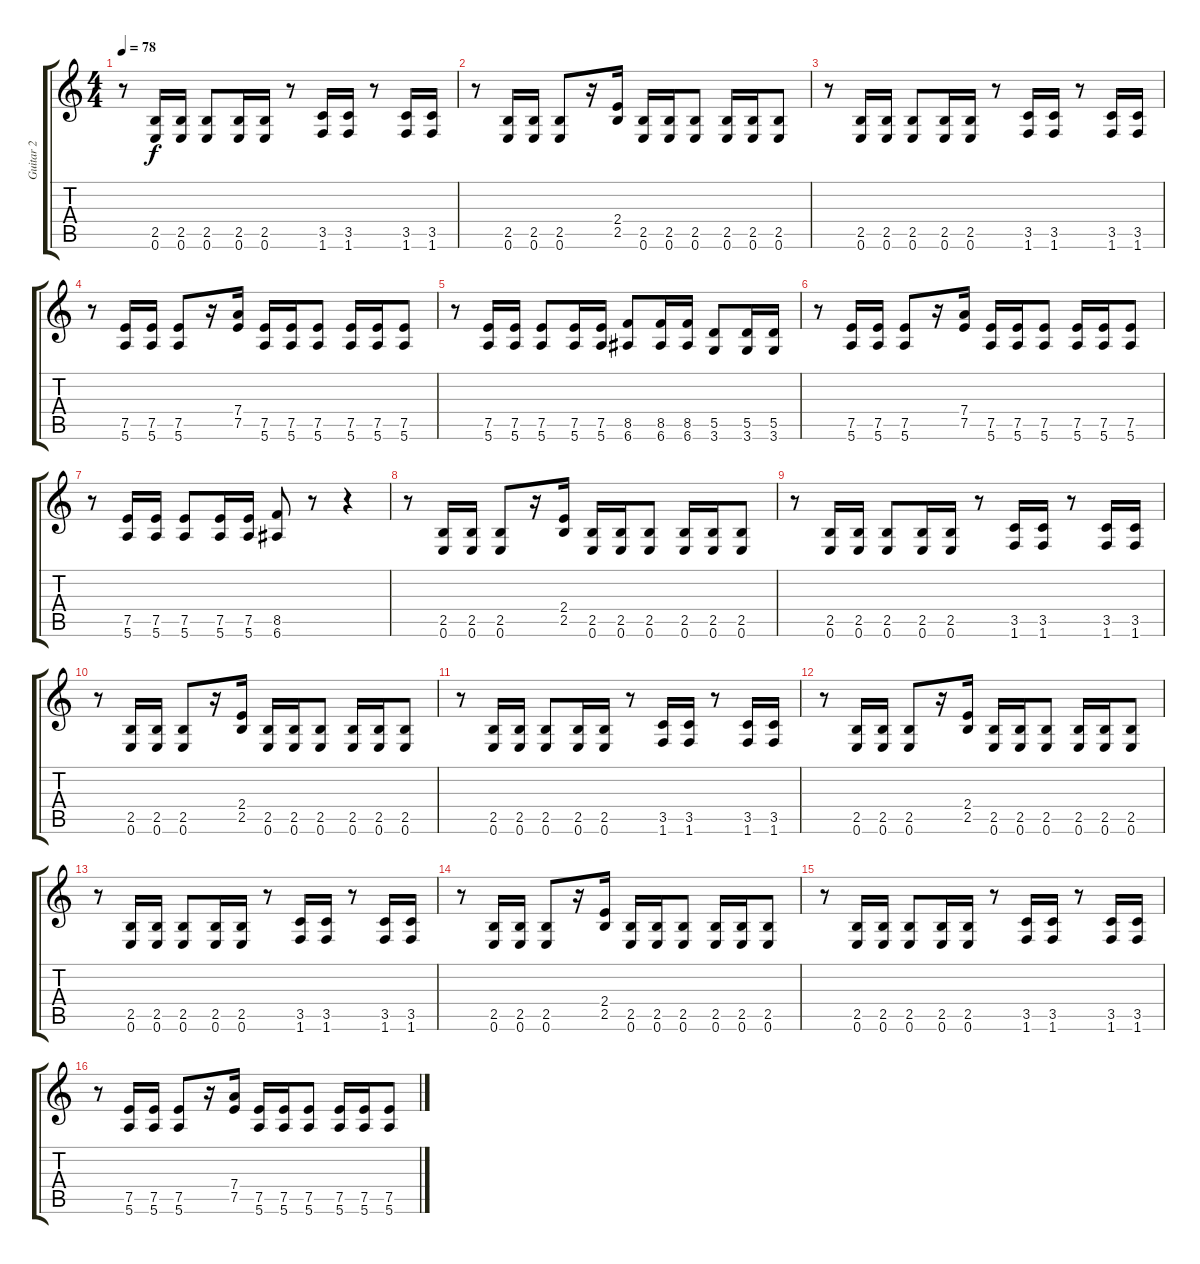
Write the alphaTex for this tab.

\track ("Guitar 2" "Guitar 2") {instrument distortionguitar}
\staff {score tabs}
\tuning (E4 B3 G3 D3 A2 E2) {hide}
\ts (4 4)
\tempo 78
\clef g2
\ks c
r.8{dy f} (2.5 0.6).16 (2.5 0.6).16 (2.5 0.6).8 (2.5 0.6).16 (2.5 0.6).16 r.8 (3.5 1.6).16 (3.5 1.6).16 r.8 (3.5 1.6).16 (3.5 1.6).16 |
r.8 (2.5 0.6).16 (2.5 0.6).16 (2.5 0.6).8 r.16 (2.4 2.5).16 (2.5 0.6).16 (2.5 0.6).16 (2.5 0.6).8 (2.5 0.6).16 (2.5 0.6).16 (2.5 0.6).8 |
r.8 (2.5 0.6).16 (2.5 0.6).16 (2.5 0.6).8 (2.5 0.6).16 (2.5 0.6).16 r.8 (3.5 1.6).16 (3.5 1.6).16 r.8 (3.5 1.6).16 (3.5 1.6).16 |
r.8 (7.5 5.6).16 (7.5 5.6).16 (7.5 5.6).8 r.16 (7.4 7.5).16 (7.5 5.6).16 (7.5 5.6).16 (7.5 5.6).8 (7.5 5.6).16 (7.5 5.6).16 (7.5 5.6).8 |
r.8 (7.5 5.6).16 (7.5 5.6).16 (7.5 5.6).8 (7.5 5.6).16 (7.5 5.6).16 (8.5 6.6).8 (8.5 6.6).16 (8.5 6.6).16 (5.5 3.6).8 (5.5 3.6).16 (5.5 3.6).16 |
r.8 (7.5 5.6).16 (7.5 5.6).16 (7.5 5.6).8 r.16 (7.4 7.5).16 (7.5 5.6).16 (7.5 5.6).16 (7.5 5.6).8 (7.5 5.6).16 (7.5 5.6).16 (7.5 5.6).8 |
r.8 (7.5 5.6).16 (7.5 5.6).16 (7.5 5.6).8 (7.5 5.6).16 (7.5 5.6).16 (8.5 6.6).8 r.8 r.4 |
r.8 (2.5 0.6).16 (2.5 0.6).16 (2.5 0.6).8 r.16 (2.4 2.5).16 (2.5 0.6).16 (2.5 0.6).16 (2.5 0.6).8 (2.5 0.6).16 (2.5 0.6).16 (2.5 0.6).8 |
r.8 (2.5 0.6).16 (2.5 0.6).16 (2.5 0.6).8 (2.5 0.6).16 (2.5 0.6).16 r.8 (3.5 1.6).16 (3.5 1.6).16 r.8 (3.5 1.6).16 (3.5 1.6).16 |
r.8 (2.5 0.6).16 (2.5 0.6).16 (2.5 0.6).8 r.16 (2.4 2.5).16 (2.5 0.6).16 (2.5 0.6).16 (2.5 0.6).8 (2.5 0.6).16 (2.5 0.6).16 (2.5 0.6).8 |
r.8 (2.5 0.6).16 (2.5 0.6).16 (2.5 0.6).8 (2.5 0.6).16 (2.5 0.6).16 r.8 (3.5 1.6).16 (3.5 1.6).16 r.8 (3.5 1.6).16 (3.5 1.6).16 |
r.8 (2.5 0.6).16 (2.5 0.6).16 (2.5 0.6).8 r.16 (2.4 2.5).16 (2.5 0.6).16 (2.5 0.6).16 (2.5 0.6).8 (2.5 0.6).16 (2.5 0.6).16 (2.5 0.6).8 |
r.8 (2.5 0.6).16 (2.5 0.6).16 (2.5 0.6).8 (2.5 0.6).16 (2.5 0.6).16 r.8 (3.5 1.6).16 (3.5 1.6).16 r.8 (3.5 1.6).16 (3.5 1.6).16 |
r.8 (2.5 0.6).16 (2.5 0.6).16 (2.5 0.6).8 r.16 (2.4 2.5).16 (2.5 0.6).16 (2.5 0.6).16 (2.5 0.6).8 (2.5 0.6).16 (2.5 0.6).16 (2.5 0.6).8 |
r.8 (2.5 0.6).16 (2.5 0.6).16 (2.5 0.6).8 (2.5 0.6).16 (2.5 0.6).16 r.8 (3.5 1.6).16 (3.5 1.6).16 r.8 (3.5 1.6).16 (3.5 1.6).16 |
r.8 (7.5 5.6).16 (7.5 5.6).16 (7.5 5.6).8 r.16 (7.4 7.5).16 (7.5 5.6).16 (7.5 5.6).16 (7.5 5.6).8 (7.5 5.6).16 (7.5 5.6).16 (7.5 5.6).8
